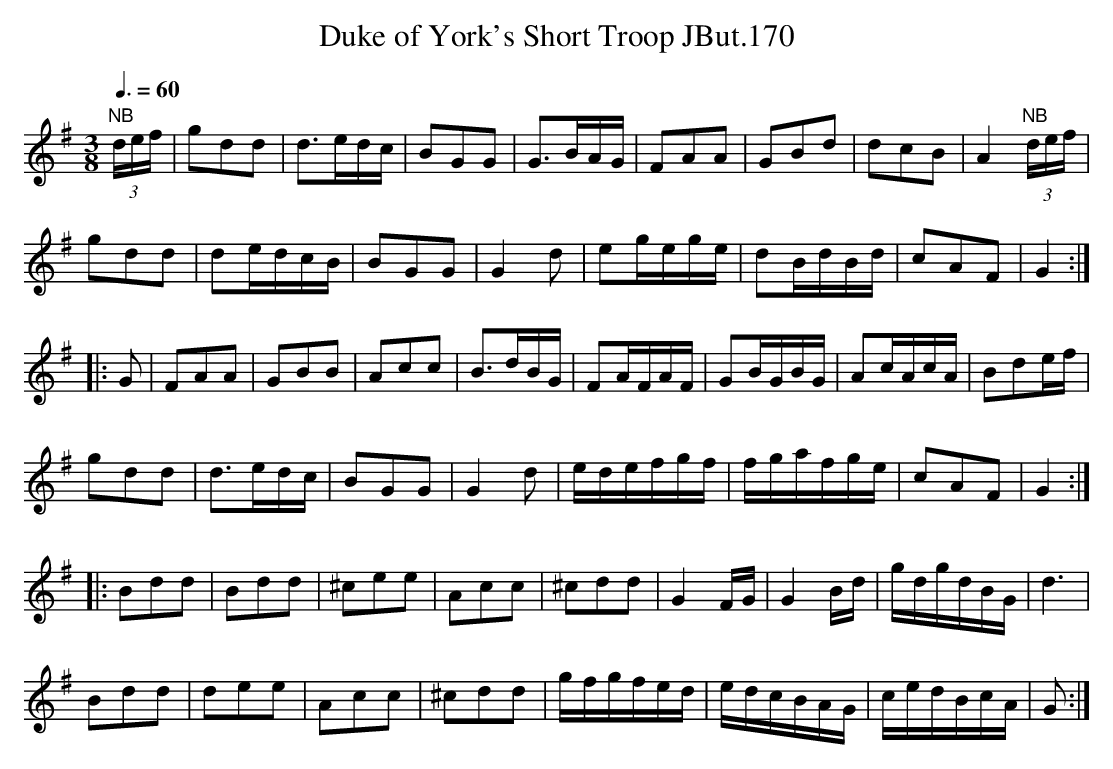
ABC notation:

X:1
T:Duke of York's Short Troop JBut.170
M:3/8
L:1/8
Q:3/8=60
K:G
"NB"(3d/e/f/ | gdd | d>ed/c/ | BGG | G>BA/G/ |\
FAA | GBd | dcB | A2 "NB"(3d/e/f/ |
gdd | de/d/c/B/ | BGG | G2d |\
eg/e/g/e/ | dB/d/B/d/ | cAF | G2 :|
|: G | FAA | GBB | Acc | B>dB/G/ |\
FA/F/A/F/ | GB/G/B/G/ | Ac/A/c/A/ | Bde/f/ |
gdd | d>ed/c/ | BGG | G2d |\
e/d/e/f/g/f/ | f/g/a/f/g/e/ | cAF | G2 :|
|: Bdd | Bdd | ^cee | Acc |\
^cdd | G2F/G/|G2 B/d/ | g/d/g/d/B/G/ | d3 |
Bdd | dee | Acc | ^cdd | g/f/g/f/e/d/ |\
e/d/c/B/A/G/ | c/e/d/B/c/A/ | G :|
